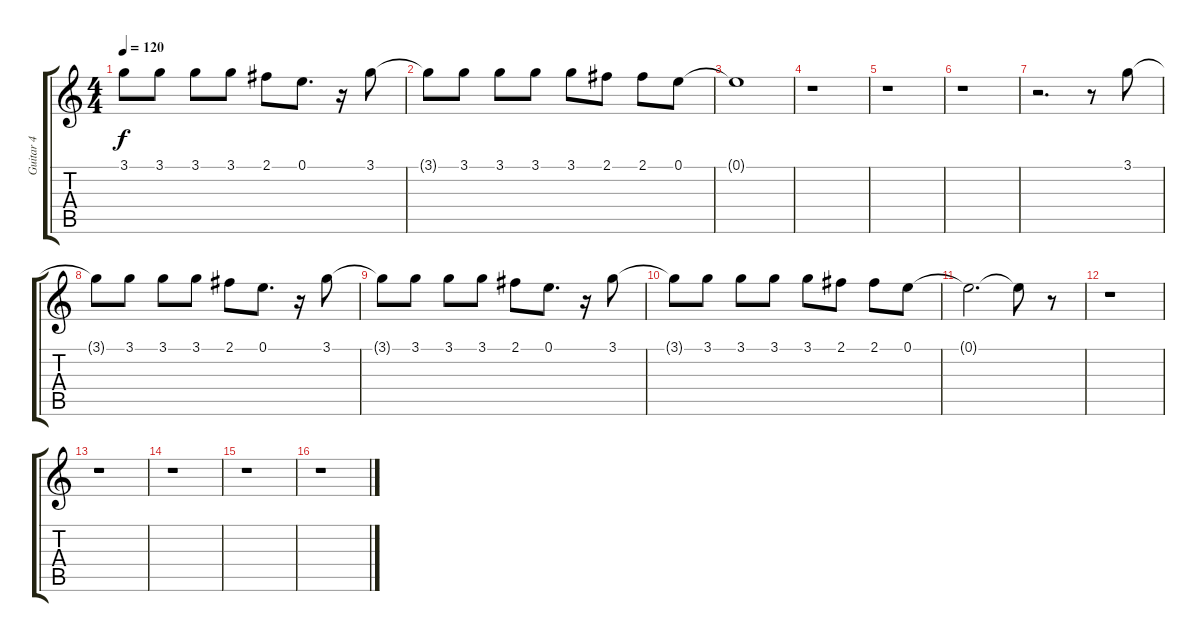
\track ("Guitar 4" "Guitar 4") {instrument distortionguitar}
\staff {score tabs}
\tuning (E4 B3 G3 D3 A2 E2) {hide}
\ts (4 4)
\tempo 120
\clef g2
\ks c
3.1{t}.8{dy f} 3.1.8 3.1.8 3.1.8 2.1.8 0.1.8{d} r.16 3.1.8 |
3.1{t}.8 3.1.8 3.1.8 3.1.8 3.1.8 2.1.8 2.1.8 0.1.8 |
0.1{t}.1 |
r.1 |
r.1 |
r.1 |
r.2{d} r.8 3.1.8 |
3.1{t}.8 3.1.8 3.1.8 3.1.8 2.1.8 0.1.8{d} r.16 3.1.8 |
3.1{t}.8 3.1.8 3.1.8 3.1.8 2.1.8 0.1.8{d} r.16 3.1.8 |
3.1{t}.8 3.1.8 3.1.8 3.1.8 3.1.8 2.1.8 2.1.8 0.1.8 |
0.1{t}.2{d} 0.1{t}.8 r.8 |
r.1 |
r.1 |
r.1 |
r.1 |
r.1
